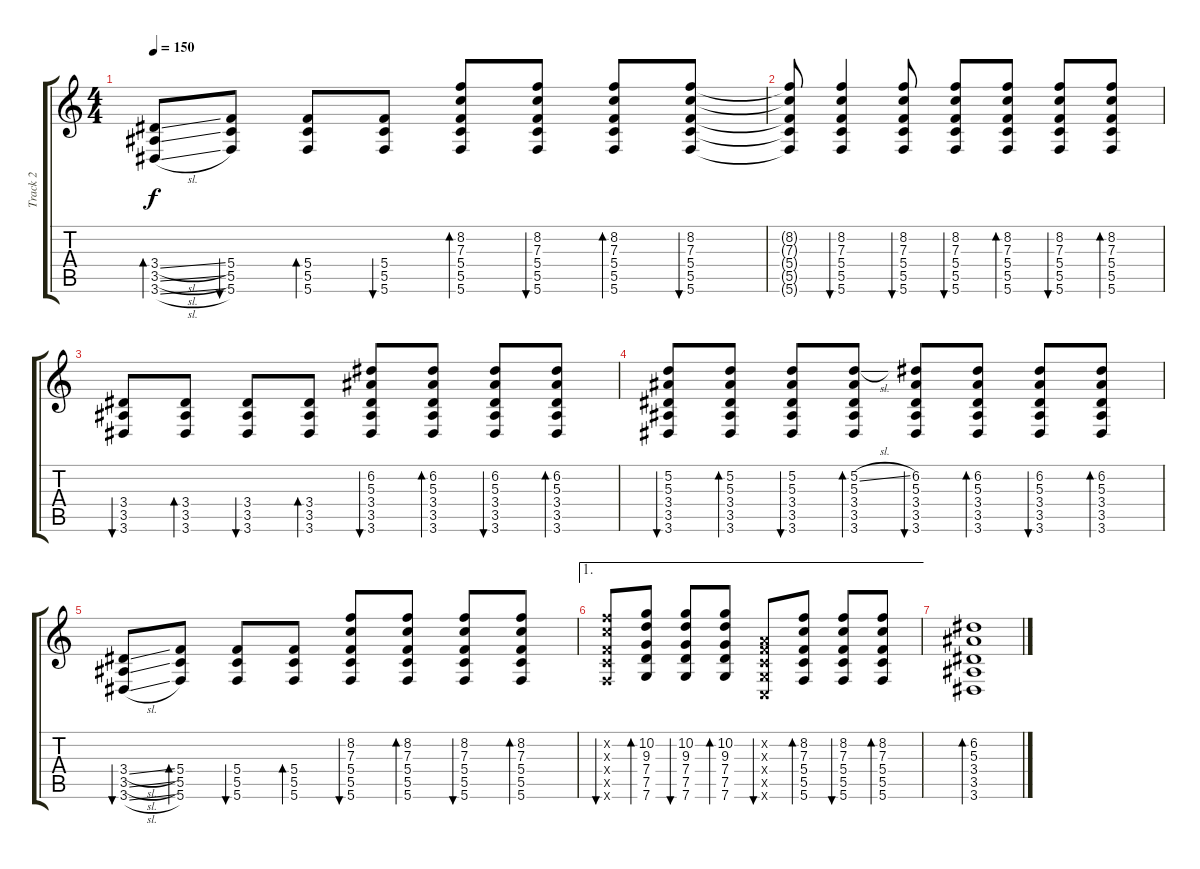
\track ("Track 2" "Track 2") {instrument acousticguitarsteel}
\staff {score tabs}
\tuning (D4 A3 F3 C3 G2 C2) {hide}
\ts (4 4)
\tempo 150
\clef g2
\ks c
(3.4{sl} 3.5{sl} 3.6{sl}).8{bd 30 dy f} (5.4 5.5 5.6).8{bu 30} (5.4 5.5 5.6).8{bd 30} (5.4 5.5 5.6).8{bu 30} (8.2 7.3 5.4 5.5 5.6).8{bd 30} (8.2 7.3 5.4 5.5 5.6).8{bu 30} (8.2 7.3 5.4 5.5 5.6).8{bd 30} (8.2 7.3 5.4 5.5 5.6).8{bu 30} |
(8.2{t} 7.3{t} 5.4{t} 5.5{t} 5.6{t}).8 (8.2 7.3 5.4 5.5 5.6).4{bu 30} (8.2 7.3 5.4 5.5 5.6).8{bu 30} (8.2 7.3 5.4 5.5 5.6).8{bu 30} (8.2 7.3 5.4 5.5 5.6).8{bd 30} (8.2 7.3 5.4 5.5 5.6).8{bu 30} (8.2 7.3 5.4 5.5 5.6).8{bd 30} |
(3.4 3.5 3.6).8{bu 30} (3.4 3.5 3.6).8{bd 30} (3.4 3.5 3.6).8{bu 30} (3.4 3.5 3.6).8{bd 30} (6.2 5.3 3.4 3.5 3.6).8{bu 30} (6.2 5.3 3.4 3.5 3.6).8{bd 30} (6.2 5.3 3.4 3.5 3.6).8{bu 30} (6.2 5.3 3.4 3.5 3.6).8{bd 30} |
(5.2 5.3 3.4 3.5 3.6).8{bu 30} (5.2 5.3 3.4 3.5 3.6).8{bd 30} (5.2 5.3 3.4 3.5 3.6).8{bu 30} (5.2{sl} 5.3 3.4 3.5 3.6).8{bd 30} (6.2 5.3 3.4 3.5 3.6).8{bu 30} (6.2 5.3 3.4 3.5 3.6).8{bd 30} (6.2 5.3 3.4 3.5 3.6).8{bu 30} (6.2 5.3 3.4 3.5 3.6).8{bd 30} |
(3.4{sl} 3.5{sl} 3.6{sl}).8{bu 30} (5.4 5.5 5.6).8{bd 30} (5.4 5.5 5.6).8{bu 30} (5.4 5.5 5.6).8{bd 30} (8.2 7.3 5.4 5.5 5.6).8{bu 30} (8.2 7.3 5.4 5.5 5.6).8{bd 30} (8.2 7.3 5.4 5.5 5.6).8{bu 30} (8.2 7.3 5.4 5.5 5.6).8{bd 30} |
\ae 1
(8.2{x} 7.3{x} 5.4{x} 5.5{x} 5.6{x}).8{bu 30} (10.2 9.3 7.4 7.5 7.6).8{bd 30} (10.2 9.3 7.4 7.5 7.6).8{bu 30} (10.2 9.3 7.4 7.5 7.6).8{bd 30} (0.2{x} 0.3{x} 0.4{x} 0.5{x} 0.6{x}).8{bu 30} (8.2 7.3 5.4 5.5 5.6).8{bd 30} (8.2 7.3 5.4 5.5 5.6).8{bu 30} (8.2 7.3 5.4 5.5 5.6).8{bd 30} |
(6.2 5.3 3.4 3.5 3.6).1{bd 480}
